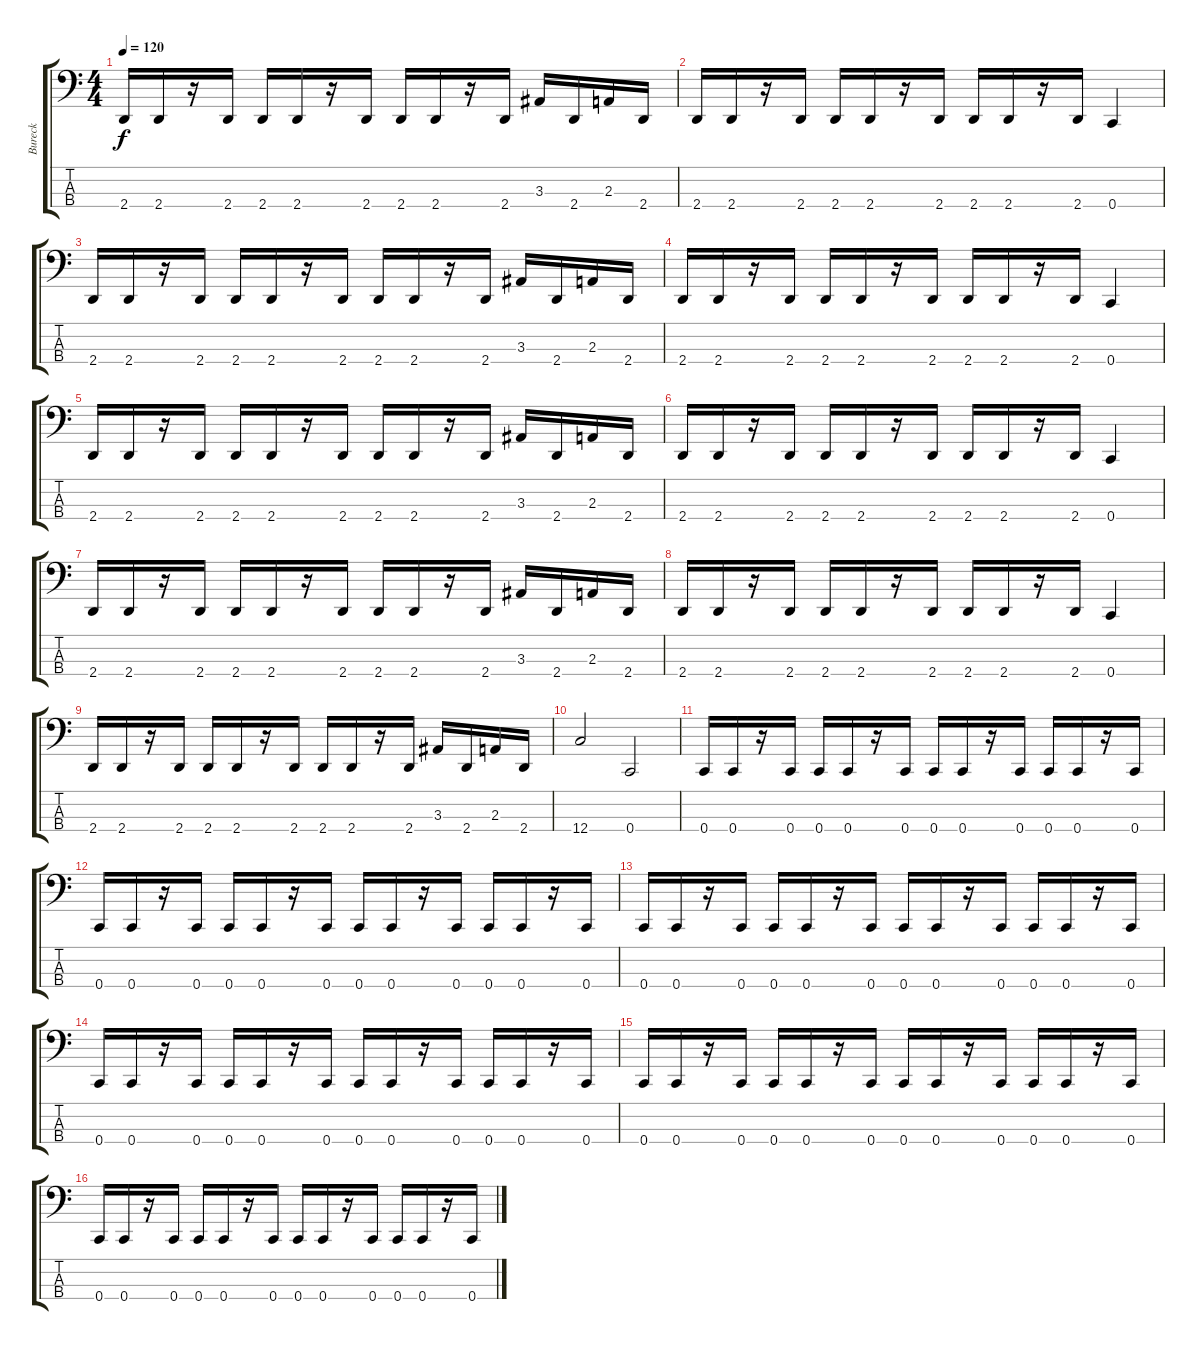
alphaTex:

\track ("Bureck" "Bureck") {instrument electricbasspick}
\staff {score tabs}
\tuning (F2 C2 G1 C1) {hide}
\ts (4 4)
\tempo 120
\clef f4
\ks c
2.4.16{dy f} 2.4.16 r.16 2.4.16 2.4.16 2.4.16 r.16 2.4.16 2.4.16 2.4.16 r.16 2.4.16 3.3.16 2.4.16 2.3.16 2.4.16 |
2.4.16 2.4.16 r.16 2.4.16 2.4.16 2.4.16 r.16 2.4.16 2.4.16 2.4.16 r.16 2.4.16 0.4.4 |
2.4.16 2.4.16 r.16 2.4.16 2.4.16 2.4.16 r.16 2.4.16 2.4.16 2.4.16 r.16 2.4.16 3.3.16 2.4.16 2.3.16 2.4.16 |
2.4.16 2.4.16 r.16 2.4.16 2.4.16 2.4.16 r.16 2.4.16 2.4.16 2.4.16 r.16 2.4.16 0.4.4 |
2.4.16 2.4.16 r.16 2.4.16 2.4.16 2.4.16 r.16 2.4.16 2.4.16 2.4.16 r.16 2.4.16 3.3.16 2.4.16 2.3.16 2.4.16 |
2.4.16 2.4.16 r.16 2.4.16 2.4.16 2.4.16 r.16 2.4.16 2.4.16 2.4.16 r.16 2.4.16 0.4.4 |
2.4.16 2.4.16 r.16 2.4.16 2.4.16 2.4.16 r.16 2.4.16 2.4.16 2.4.16 r.16 2.4.16 3.3.16 2.4.16 2.3.16 2.4.16 |
2.4.16 2.4.16 r.16 2.4.16 2.4.16 2.4.16 r.16 2.4.16 2.4.16 2.4.16 r.16 2.4.16 0.4.4 |
2.4.16 2.4.16 r.16 2.4.16 2.4.16 2.4.16 r.16 2.4.16 2.4.16 2.4.16 r.16 2.4.16 3.3.16 2.4.16 2.3.16 2.4.16 |
12.4.2 0.4.2 |
0.4.16 0.4.16 r.16 0.4.16 0.4.16 0.4.16 r.16 0.4.16 0.4.16 0.4.16 r.16 0.4.16 0.4.16 0.4.16 r.16 0.4.16 |
0.4.16 0.4.16 r.16 0.4.16 0.4.16 0.4.16 r.16 0.4.16 0.4.16 0.4.16 r.16 0.4.16 0.4.16 0.4.16 r.16 0.4.16 |
0.4.16 0.4.16 r.16 0.4.16 0.4.16 0.4.16 r.16 0.4.16 0.4.16 0.4.16 r.16 0.4.16 0.4.16 0.4.16 r.16 0.4.16 |
0.4.16 0.4.16 r.16 0.4.16 0.4.16 0.4.16 r.16 0.4.16 0.4.16 0.4.16 r.16 0.4.16 0.4.16 0.4.16 r.16 0.4.16 |
0.4.16 0.4.16 r.16 0.4.16 0.4.16 0.4.16 r.16 0.4.16 0.4.16 0.4.16 r.16 0.4.16 0.4.16 0.4.16 r.16 0.4.16 |
0.4.16 0.4.16 r.16 0.4.16 0.4.16 0.4.16 r.16 0.4.16 0.4.16 0.4.16 r.16 0.4.16 0.4.16 0.4.16 r.16 0.4.16
